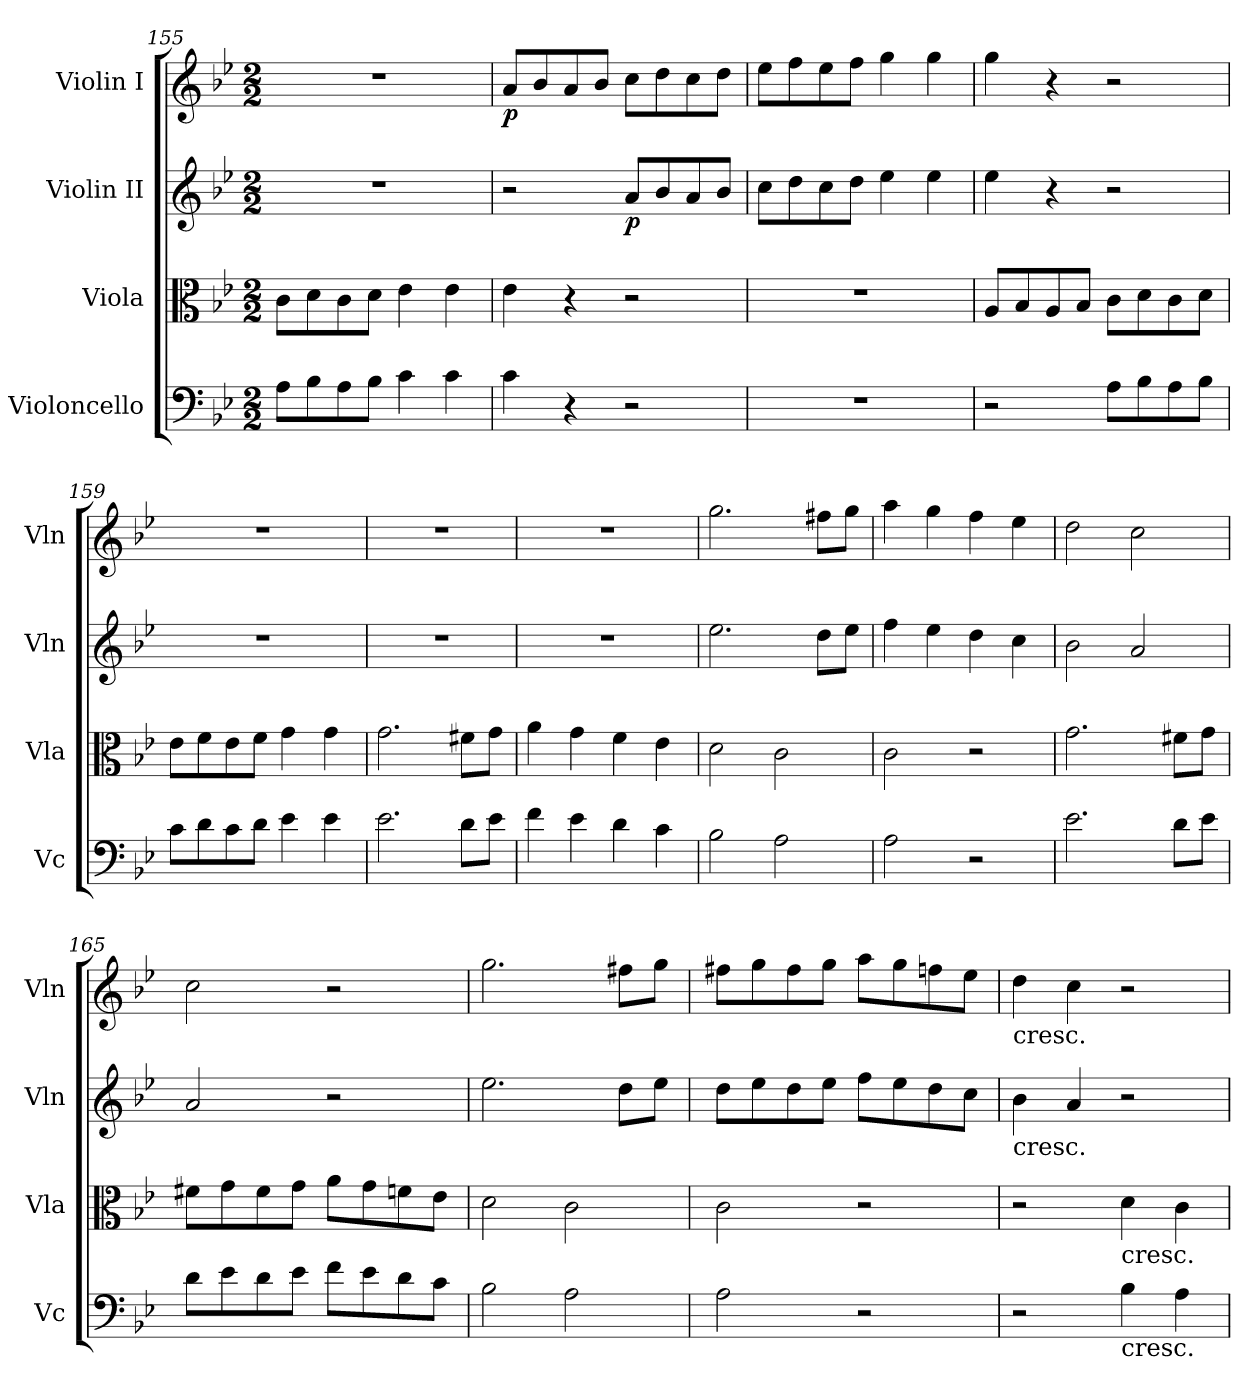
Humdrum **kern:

**kern	**kern	**kern	**dynam	**kern	**dynam
*part4	*part3	*part2	*part2	*part1	*part1
*staff4	*staff3	*staff2	*staff2	*staff1	*staff1
*I"Violoncello	*I"Viola	*I"Violin II	*	*I"Violin I	*
*I'Vc	*I'Vla	*I'Vln	*	*I'Vln	*
*clefF4	*clefC3	*clefG2	*	*clefG2	*
*k[b-e-]	*k[b-e-]	*k[b-e-]	*	*k[b-e-]	*
*B-:	*B-:	*B-:	*	*B-:	*
*M2/2	*M2/2	*M2/2	*	*M2/2	*
=155	=155	=155	=155	=155	=155
8A\L	8c\L	1r	.	1r	.
8B-\	8d\	.	.	.	.
8A\	8c\	.	.	.	.
8B-\J	8d\J	.	.	.	.
4c\	4e-\	.	.	.	.
4c\	4e-\	.	.	.	.
=156	=156	=156	=156	=156	=156
!	!	!	!	!	!LO:DY:b
4c\	4e-\	2r	.	8a/L	p
.	.	.	.	8b-/	.
4r	4r	.	.	8a/	.
.	.	.	.	8b-/J	.
!	!	!	!LO:DY:b	!	!
2r	2r	8a/L	p	8cc\L	.
.	.	8b-/	.	8dd\	.
.	.	8a/	.	8cc\	.
.	.	8b-/J	.	8dd\J	.
=157	=157	=157	=157	=157	=157
1r	1r	8cc\L	.	8ee-\L	.
.	.	8dd\	.	8ff\	.
.	.	8cc\	.	8ee-\	.
.	.	8dd\J	.	8ff\J	.
.	.	4ee-\	.	4gg\	.
.	.	4ee-\	.	4gg\	.
=158	=158	=158	=158	=158	=158
2r	8A/L	4ee-\	.	4gg\	.
.	8B-/	.	.	.	.
.	8A/	4r	.	4r	.
.	8B-/J	.	.	.	.
8A\L	8c\L	2r	.	2r	.
8B-\	8d\	.	.	.	.
8A\	8c\	.	.	.	.
8B-\J	8d\J	.	.	.	.
=159	=159	=159	=159	=159	=159
8c\L	8e-\L	1r	.	1r	.
8d\	8f\	.	.	.	.
8c\	8e-\	.	.	.	.
8d\J	8f\J	.	.	.	.
4e-\	4g\	.	.	.	.
4e-\	4g\	.	.	.	.
=160	=160	=160	=160	=160	=160
2.e-\	2.g\	1r	.	1r	.
8d\L	8f#X\L	.	.	.	.
8e-\J	8g\J	.	.	.	.
=161	=161	=161	=161	=161	=161
4f\	4a\	1r	.	1r	.
4e-\	4g\	.	.	.	.
4d\	4f\	.	.	.	.
4c\	4e-\	.	.	.	.
=162	=162	=162	=162	=162	=162
2B-\	2d\	2.ee-\	.	2.gg\	.
2A\	2c\	.	.	.	.
.	.	8dd\L	.	8ff#X\L	.
.	.	8ee-\J	.	8gg\J	.
=163	=163	=163	=163	=163	=163
2A\	2c\	4ff\	.	4aa\	.
.	.	4ee-\	.	4gg\	.
2r	2r	4dd\	.	4ff\	.
.	.	4cc\	.	4ee-\	.
=164	=164	=164	=164	=164	=164
2.e-\	2.g\	2b-\	.	2dd\	.
.	.	2a/	.	2cc\	.
8d\L	8f#X\L	.	.	.	.
8e-\J	8g\J	.	.	.	.
=165	=165	=165	=165	=165	=165
8d\L	8f#X\L	2a/	.	2cc\	.
8e-\	8g\	.	.	.	.
8d\	8f#\	.	.	.	.
8e-\J	8g\J	.	.	.	.
8f\L	8a\L	2r	.	2r	.
8e-\	8g\	.	.	.	.
8d\	8fn\	.	.	.	.
8c\J	8e-\J	.	.	.	.
=166	=166	=166	=166	=166	=166
2B-\	2d\	2.ee-\	.	2.gg\	.
2A\	2c\	.	.	.	.
.	.	8dd\L	.	8ff#X\L	.
.	.	8ee-\J	.	8gg\J	.
=167	=167	=167	=167	=167	=167
2A\	2c\	8dd\L	.	8ff#X\L	.
.	.	8ee-\	.	8gg\	.
.	.	8dd\	.	8ff#\	.
.	.	8ee-\J	.	8gg\J	.
2r	2r	8ff\L	.	8aa\L	.
.	.	8ee-\	.	8gg\	.
.	.	8dd\	.	8ffn\	.
.	.	8cc\J	.	8ee-\J	.
=168	=168	=168	=168	=168	=168
!	!	!	!	!LO:TX:b:t=cresc.	!
!	!	!LO:TX:b:t=cresc.	!	!	!
2r	2r	4b-\	.	4dd\	.
.	.	4a/	.	4cc\	.
!	!LO:TX:b:t=cresc.	!	!	!	!
!LO:TX:b:t=cresc.	!	!	!	!	!
4B-\	4d\	2r	.	2r	.
4A\	4c\	.	.	.	.
=	=	=	=	=	=
*-	*-	*-	*-	*-	*-
